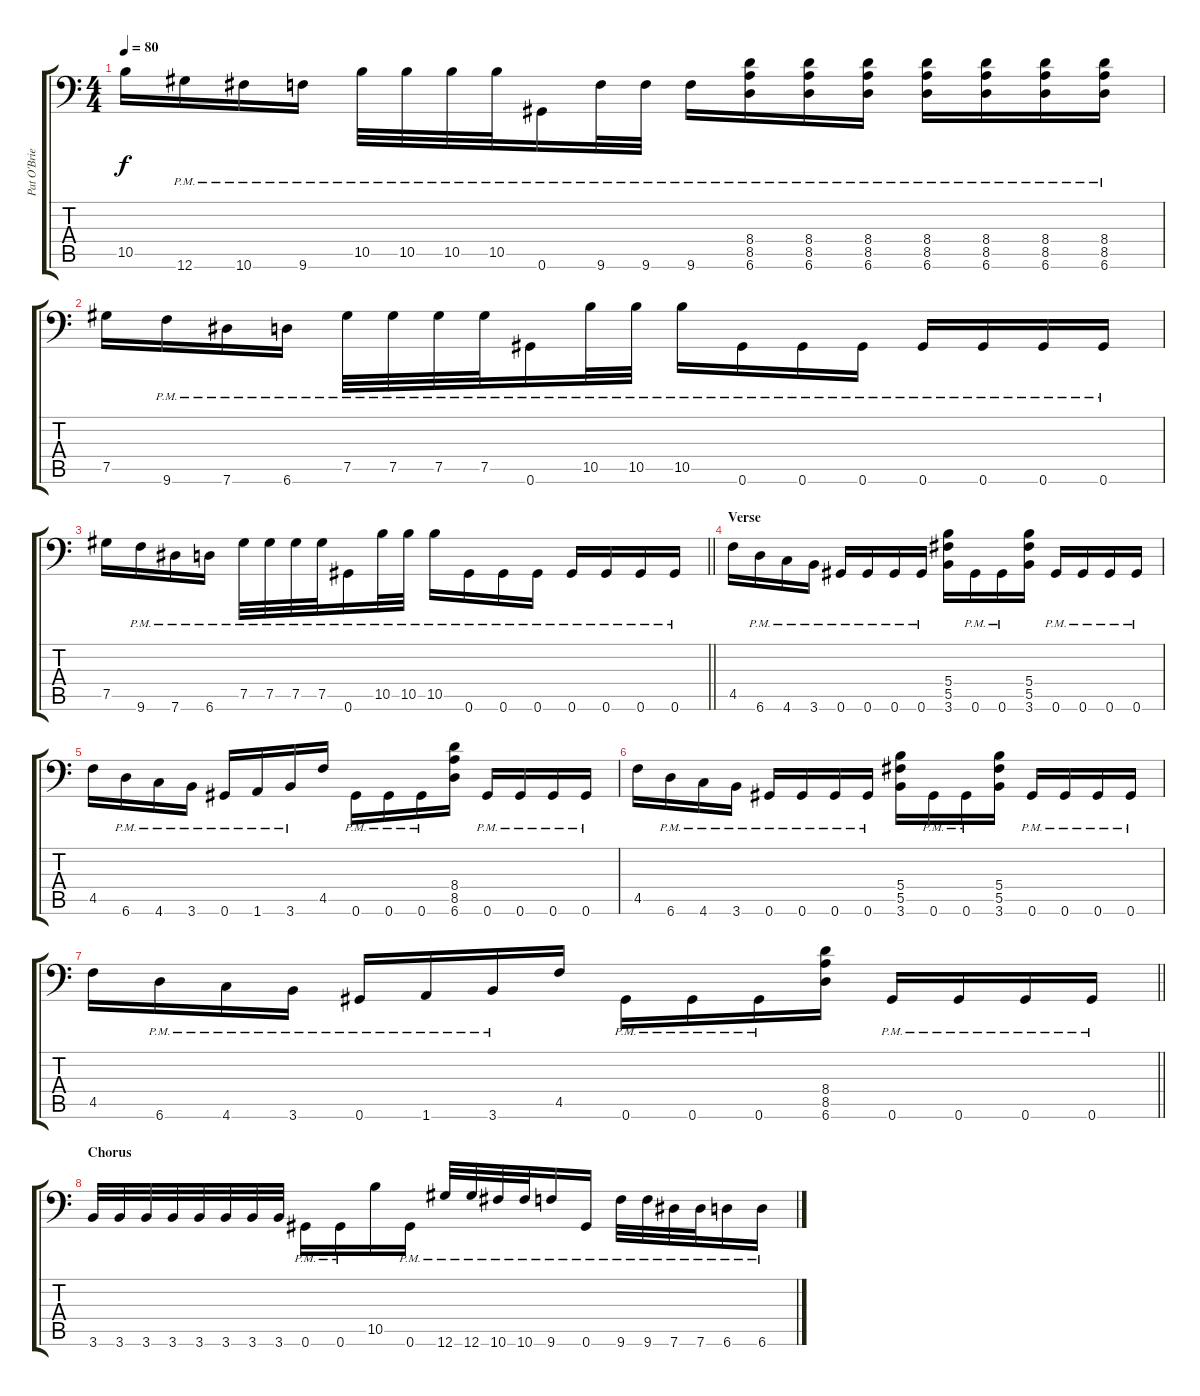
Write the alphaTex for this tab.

\track ("Pat O'Brien" "Pat O'Brie") {instrument distortionguitar}
\staff {score tabs}
\tuning (Ab3 Eb3 B2 Gb2 Db2 Ab1) {hide}
\ts (4 4)
\tempo 80
\clef f4
\ks c
10.5.16{dy f} 12.6{pm}.16 10.6{pm}.16 9.6{pm}.16 10.5{pm}.32 10.5{pm}.32 10.5{pm}.32 10.5{pm}.32 0.6{pm}.16 9.6{pm}.32 9.6{pm}.32 9.6{pm}.16 (8.4{pm} 8.5{pm} 6.6{pm}).16 (8.4{pm} 8.5{pm} 6.6{pm}).16 (8.4{pm} 8.5{pm} 6.6{pm}).16 (8.4{pm} 8.5{pm} 6.6{pm}).16 (8.4{pm} 8.5{pm} 6.6{pm}).16 (8.4{pm} 8.5{pm} 6.6{pm}).16 (8.4{pm} 8.5{pm} 6.6{pm}).16 |
7.5.16 9.6{pm}.16 7.6{pm}.16 6.6{pm}.16 7.5{pm}.32 7.5{pm}.32 7.5{pm}.32 7.5{pm}.32 0.6{pm}.16 10.5{pm}.32 10.5{pm}.32 10.5{pm}.16 0.6{pm}.16 0.6{pm}.16 0.6{pm}.16 0.6{pm}.16 0.6{pm}.16 0.6{pm}.16 0.6{pm}.16 |
\barLineRight lightlight
7.5.16 9.6{pm}.16 7.6{pm}.16 6.6{pm}.16 7.5{pm}.32 7.5{pm}.32 7.5{pm}.32 7.5{pm}.32 0.6{pm}.16 10.5{pm}.32 10.5{pm}.32 10.5{pm}.16 0.6{pm}.16 0.6{pm}.16 0.6{pm}.16 0.6{pm}.16 0.6{pm}.16 0.6{pm}.16 0.6{pm}.16 |
\section ("" "Verse")
4.5.16 6.6{pm}.16 4.6{pm}.16 3.6{pm}.16 0.6{pm}.16 0.6{pm}.16 0.6{pm}.16 0.6{pm}.16 (5.4 5.5 3.6).16 0.6{pm}.16 0.6{pm}.16 (5.4 5.5 3.6).16 0.6{pm}.16 0.6{pm}.16 0.6{pm}.16 0.6{pm}.16 |
4.5.16 6.6{pm}.16 4.6{pm}.16 3.6{pm}.16 0.6{pm}.16 1.6{pm}.16 3.6{pm}.16 4.5.16 0.6{pm}.16 0.6{pm}.16 0.6{pm}.16 (8.4 8.5 6.6).16 0.6{pm}.16 0.6{pm}.16 0.6{pm}.16 0.6{pm}.16 |
4.5.16 6.6{pm}.16 4.6{pm}.16 3.6{pm}.16 0.6{pm}.16 0.6{pm}.16 0.6{pm}.16 0.6{pm}.16 (5.4 5.5 3.6).16 0.6{pm}.16 0.6{pm}.16 (5.4 5.5 3.6).16 0.6{pm}.16 0.6{pm}.16 0.6{pm}.16 0.6{pm}.16 |
\barLineRight lightlight
4.5.16 6.6{pm}.16 4.6{pm}.16 3.6{pm}.16 0.6{pm}.16 1.6{pm}.16 3.6{pm}.16 4.5.16 0.6{pm}.16 0.6{pm}.16 0.6{pm}.16 (8.4 8.5 6.6).16 0.6{pm}.16 0.6{pm}.16 0.6{pm}.16 0.6{pm}.16 |
\section ("" "Chorus")
3.6.32 3.6.32 3.6.32 3.6.32 3.6.32 3.6.32 3.6.32 3.6.32 0.6{pm}.16 0.6{pm}.16 10.5.16 0.6{pm}.16 12.6{pm}.32 12.6{pm}.32 10.6{pm}.32 10.6{pm}.32 9.6{pm}.16 0.6{pm}.16 9.6{pm}.32 9.6{pm}.32 7.6{pm}.32 7.6{pm}.32 6.6{pm}.16 6.6{pm}.16
